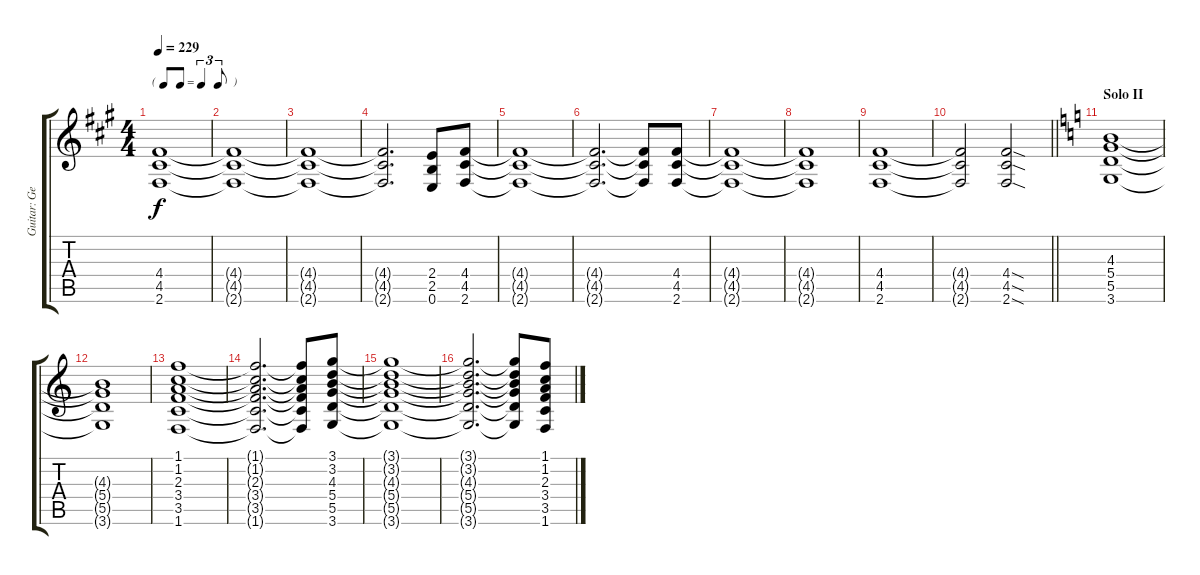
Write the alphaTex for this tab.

\track ("Guitar: George" "Guitar: Ge") {instrument distortionguitar}
\staff {score tabs}
\tuning (E4 B3 G3 D3 A2 E2) {hide}
\ts (4 4)
\tf triplet8th
\tempo 229
\clef g2
\ks a
(4.4{t} 4.5{t} 2.6{t}).1{dy f} |
(4.4{t} 4.5{t} 2.6{t}).1 |
(4.4{t} 4.5{t} 2.6{t}).1 |
(4.4{t} 4.5{t} 2.6{t}).2{d} (2.4 2.5 0.6).8 (4.4 4.5 2.6).8 |
(4.4{t} 4.5{t} 2.6{t}).1 |
(4.4{t} 4.5{t} 2.6{t}).2{d} (4.4{t} 4.5{t} 2.6{t}).8 (4.4 4.5 2.6).8 |
(4.4{t} 4.5{t} 2.6{t}).1 |
(4.4{t} 4.5{t} 2.6{t}).1 |
(4.4 4.5 2.6).1 |
\barLineRight lightlight
(4.4{t} 4.5{t} 2.6{t}).2 (4.4{sod} 4.5{sod} 2.6{sod}).2 |
\section ("" "Solo II")
\ks c
(4.3 5.4 5.5 3.6).1 |
(4.3{t} 5.4{t} 5.5{t} 3.6{t}).1 |
(1.1 1.2 2.3 3.4 3.5 1.6).1 |
(1.1{t} 1.2{t} 2.3{t} 3.4{t} 3.5{t} 1.6{t}).2{d} (1.1{t} 1.2{t} 2.3{t} 3.4{t} 3.5{t} 1.6{t}).8 (3.1 3.2 4.3 5.4 5.5 3.6).8 |
(3.1{t} 3.2{t} 4.3{t} 5.4{t} 5.5{t} 3.6{t}).1 |
(3.1{t} 3.2{t} 4.3{t} 5.4{t} 5.5{t} 3.6{t}).2{d} (3.1{t} 3.2{t} 4.3{t} 5.4{t} 5.5{t} 3.6{t}).8 (1.1 1.2 2.3 3.4 3.5 1.6).8
